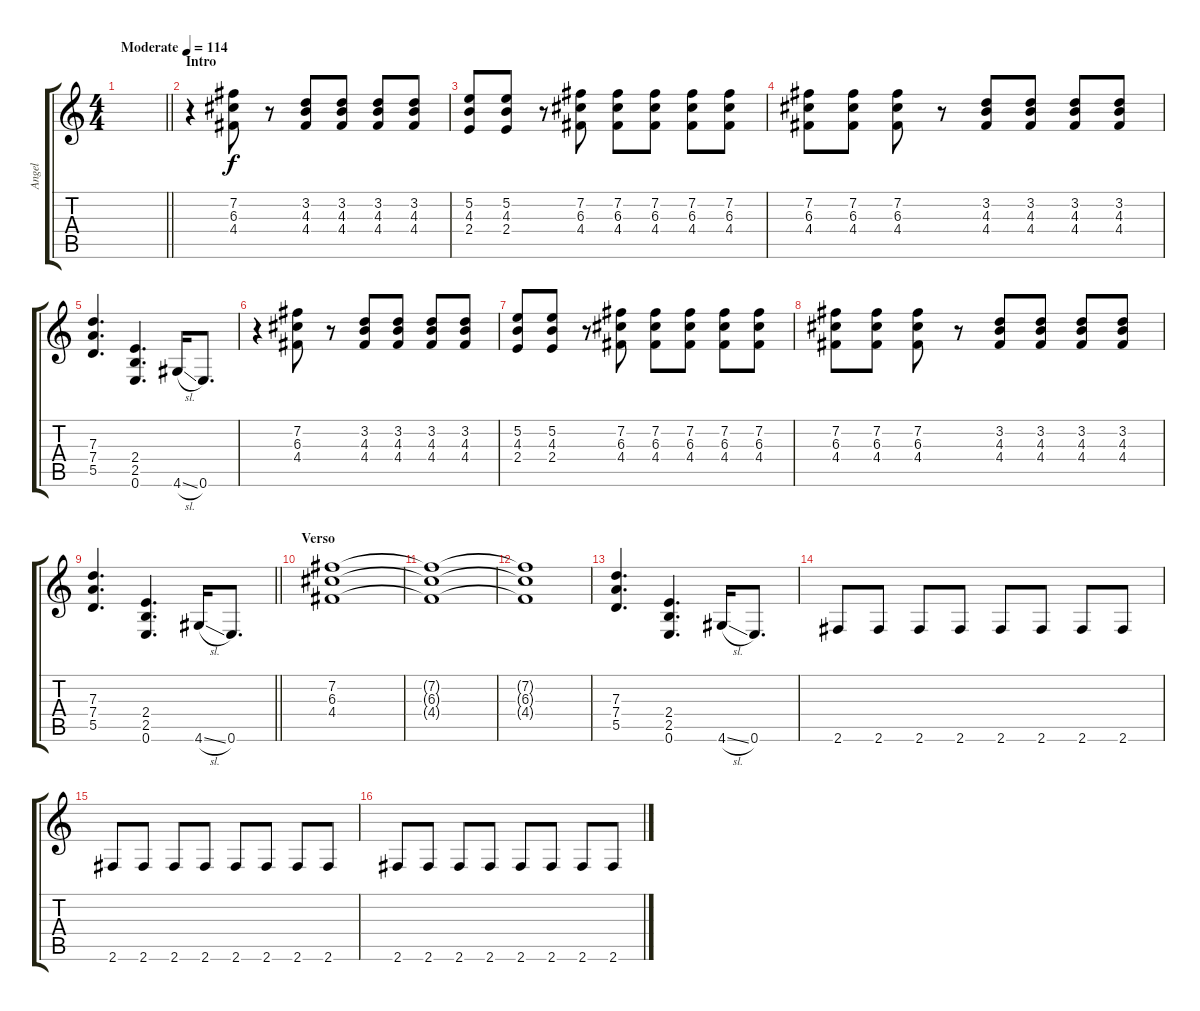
\track ("Angel" "Angel") {instrument distortionguitar}
\staff {score tabs}
\tuning (E4 B3 G3 D3 A2 E2) {hide}
\ts (4 4)
\tempo (114 "Moderate")
\clef g2
\barLineRight lightlight
\ks c
|
\section ("" "Intro")
r.4 (7.2 6.3 4.4).8 r.8 (3.2 4.3 4.4).8 (3.2 4.3 4.4).8 (3.2 4.3 4.4).8 (3.2 4.3 4.4).8 |
(5.2 4.3 2.4).8 (5.2 4.3 2.4).8 r.8 (7.2 6.3 4.4).8 (7.2 6.3 4.4).8 (7.2 6.3 4.4).8 (7.2 6.3 4.4).8 (7.2 6.3 4.4).8 |
(7.2 6.3 4.4).8 (7.2 6.3 4.4).8 (7.2 6.3 4.4).8 r.8 (3.2 4.3 4.4).8 (3.2 4.3 4.4).8 (3.2 4.3 4.4).8 (3.2 4.3 4.4).8 |
(7.3 7.4 5.5).4{d} (2.4 2.5 0.6).4{d} 4.6{sl}.16 0.6.8{d} |
r.4 (7.2 6.3 4.4).8 r.8 (3.2 4.3 4.4).8 (3.2 4.3 4.4).8 (3.2 4.3 4.4).8 (3.2 4.3 4.4).8 |
(5.2 4.3 2.4).8 (5.2 4.3 2.4).8 r.8 (7.2 6.3 4.4).8 (7.2 6.3 4.4).8 (7.2 6.3 4.4).8 (7.2 6.3 4.4).8 (7.2 6.3 4.4).8 |
(7.2 6.3 4.4).8 (7.2 6.3 4.4).8 (7.2 6.3 4.4).8 r.8 (3.2 4.3 4.4).8 (3.2 4.3 4.4).8 (3.2 4.3 4.4).8 (3.2 4.3 4.4).8 |
\barLineRight lightlight
(7.3 7.4 5.5).4{d} (2.4 2.5 0.6).4{d} 4.6{sl}.16 0.6.8{d} |
\section ("" "Verso")
(7.2 6.3 4.4).1{volume 2} |
(7.2{t} 6.3{t} 4.4{t}).1 |
(7.2{t} 6.3{t} 4.4{t}).1 |
(7.3 7.4 5.5).4{d volume 12} (2.4 2.5 0.6).4{d} 4.6{sl}.16 0.6.8{d} |
2.6.8 2.6.8 2.6.8 2.6.8 2.6.8 2.6.8 2.6.8 2.6.8 |
2.6.8 2.6.8 2.6.8 2.6.8 2.6.8 2.6.8 2.6.8 2.6.8 |
2.6.8 2.6.8 2.6.8 2.6.8 2.6.8 2.6.8 2.6.8 2.6.8
